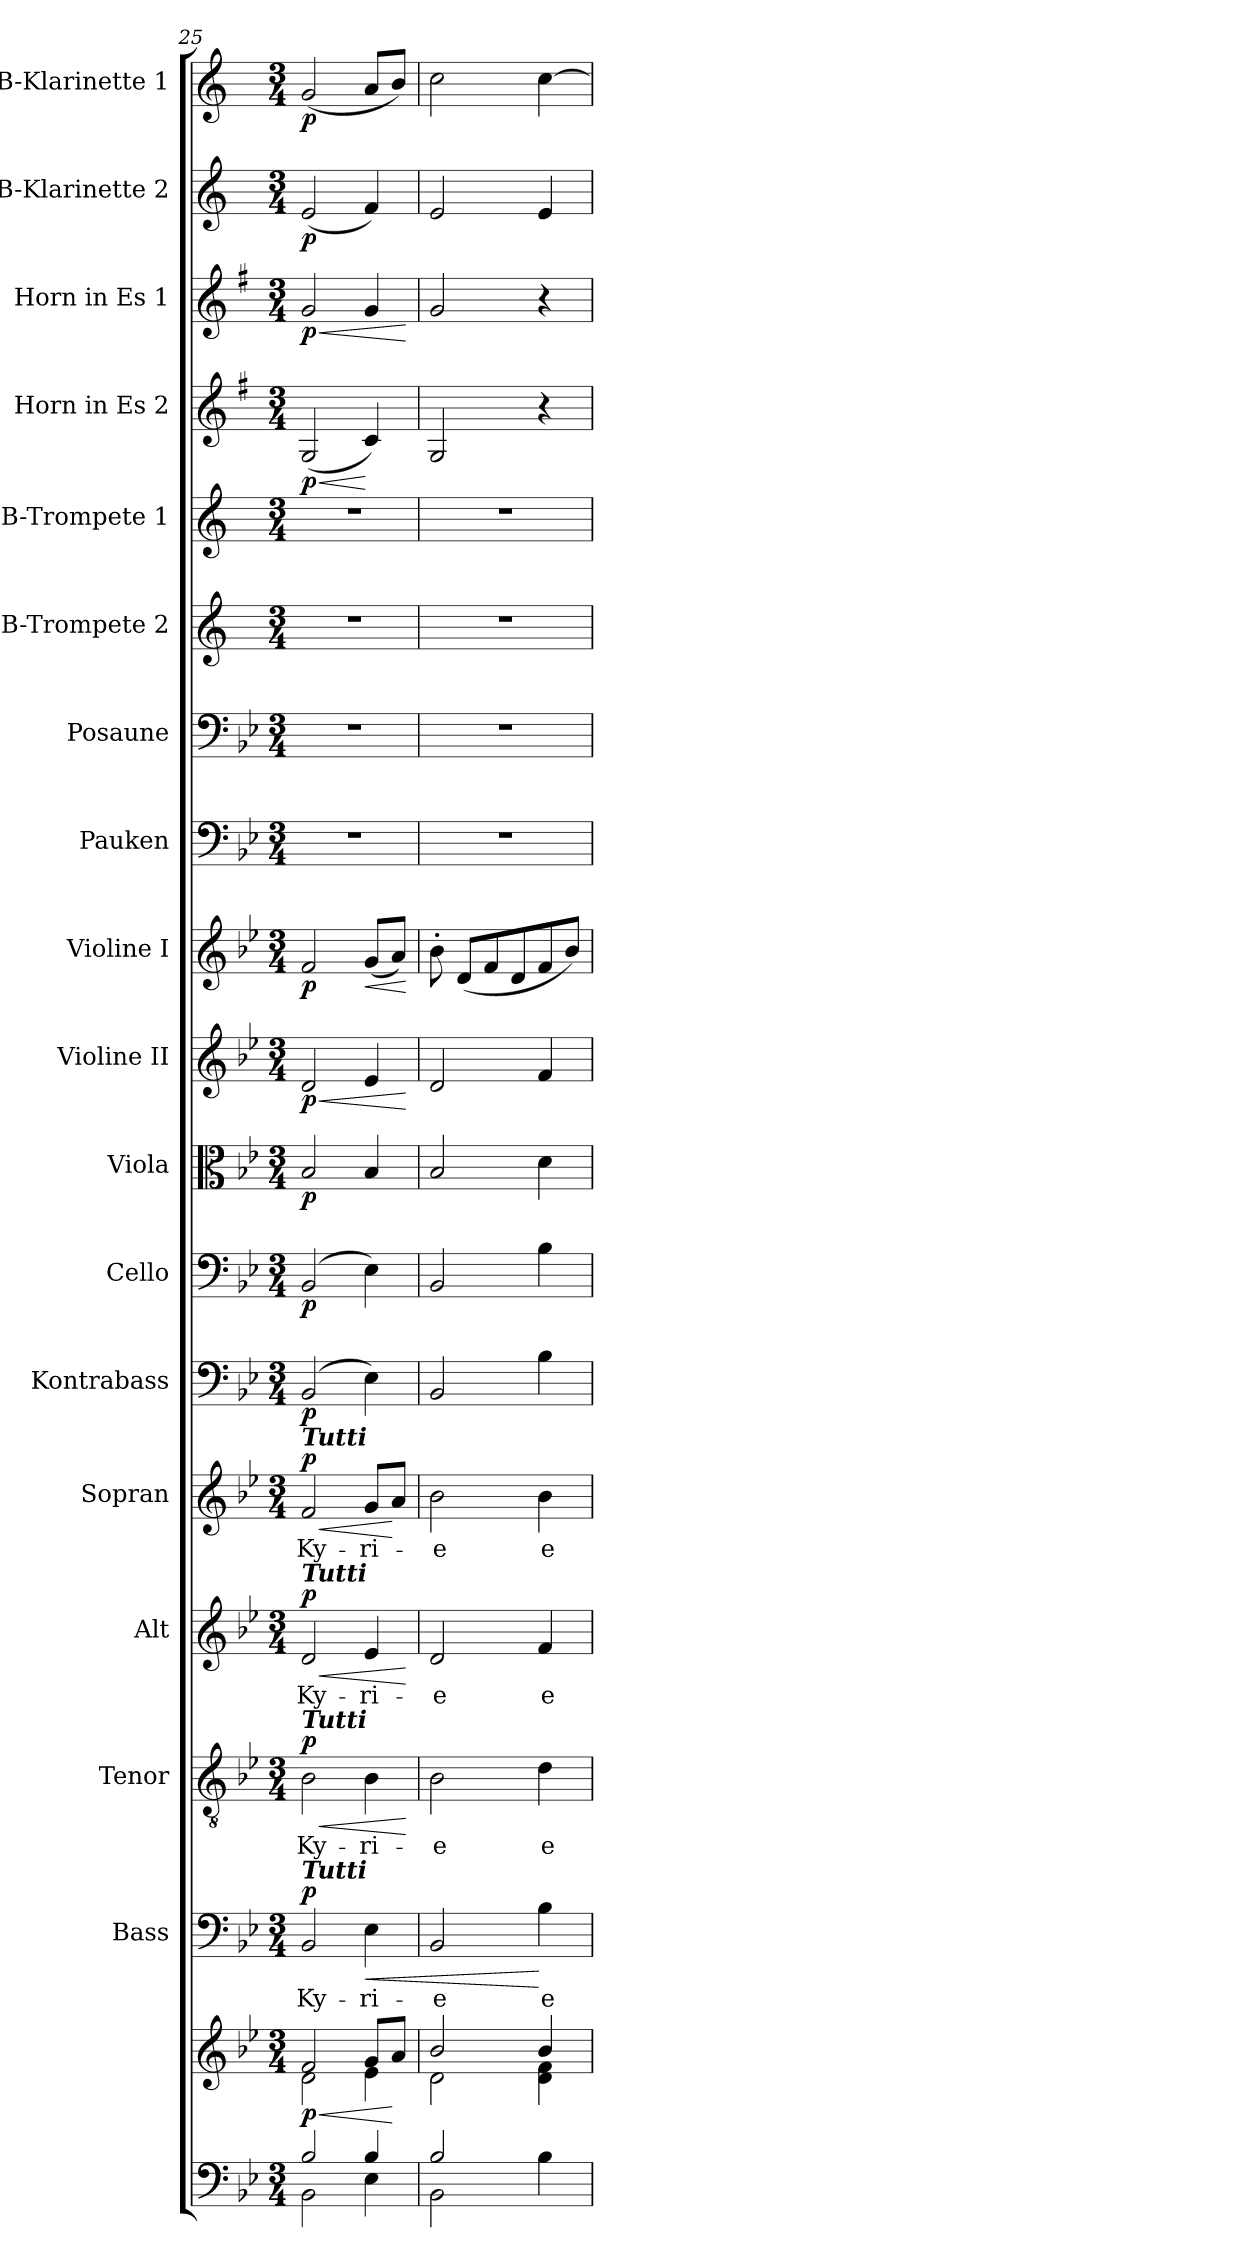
**kern	**kern	**dynam	**kern	**text	**dynam	**kern	**text	**dynam	**kern	**text	**dynam	**kern	**text	**dynam	**kern	**dynam	**kern	**dynam	**kern	**dynam	**kern	**dynam	**kern	**dynam	**kern	**kern	**kern	**kern	**kern	**dynam	**kern	**dynam	**kern	**dynam	**kern	**dynam
*part18	*part18	*part18	*part17	*part17	*part17	*part16	*part16	*part16	*part15	*part15	*part15	*part14	*part14	*part14	*part13	*part13	*part12	*part12	*part11	*part11	*part10	*part10	*part9	*part9	*part8	*part7	*part6	*part5	*part4	*part4	*part3	*part3	*part2	*part2	*part1	*part1
*staff19	*staff18	*staff18/19	*staff17	*staff17	*staff17	*staff16	*staff16	*staff16	*staff15	*staff15	*staff15	*staff14	*staff14	*staff14	*staff13	*staff13	*staff12	*staff12	*staff11	*staff11	*staff10	*staff10	*staff9	*staff9	*staff8	*staff7	*staff6	*staff5	*staff4	*staff4	*staff3	*staff3	*staff2	*staff2	*staff1	*staff1
*	*	*	*I"Bass	*	*	*I"Tenor	*	*	*I"Alt	*	*	*I"Sopran	*	*	*I"Kontrabass	*	*I"Cello	*	*I"Viola	*	*I"Violine II	*	*I"Violine I	*	*I"Pauken	*I"Posaune	*I"B-Trompete 2	*I"B-Trompete 1	*I"Horn in Es 2	*	*I"Horn in Es 1	*	*I"B-Klarinette 2	*	*I"B-Klarinette 1	*
*	*	*	*I'B.	*	*	*I'T.	*	*	*I'A.	*	*	*I'S.	*	*	*I'Kb.	*	*	*	*I'Vla.	*	*I'Vl. II	*	*I'Vl. I	*	*I'Pk.	*I'Pos.	*I'B Trp. 2	*I'B Trp. 1	*	*	*	*	*I'B Kl. 2	*	*I'B Kl. 1	*
*clefF4	*clefG2	*	*clefF4	*	*	*clefGv2	*	*	*clefG2	*	*	*clefG2	*	*	*clefF4	*	*clefF4	*	*clefC3	*	*clefG2	*	*clefG2	*	*clefF4	*clefF4	*clefG2	*clefG2	*clefG2	*	*clefG2	*	*clefG2	*	*clefG2	*
*	*	*	*	*	*	*	*	*	*	*	*	*	*	*	*ITrd7c12	*	*	*	*	*	*	*	*	*	*	*	*ITrd1c2	*ITrd1c2	*ITrd5c9	*	*ITrd5c9	*	*ITrd1c2	*	*ITrd1c2	*
*k[b-e-]	*k[b-e-]	*	*k[b-e-]	*	*	*k[b-e-]	*	*	*k[b-e-]	*	*	*k[b-e-]	*	*	*k[b-e-]	*	*k[b-e-]	*	*k[b-e-]	*	*k[b-e-]	*	*k[b-e-]	*	*k[b-e-]	*k[b-e-]	*k[b-e-]	*k[b-e-]	*k[b-e-]	*	*k[b-e-]	*	*k[b-e-]	*	*k[b-e-]	*
*B-:	*B-:	*	*B-:	*	*	*B-:	*	*	*B-:	*	*	*B-:	*	*	*B-:	*	*B-:	*	*B-:	*	*B-:	*	*B-:	*	*B-:	*B-:	*B-:	*B-:	*B-:	*	*B-:	*	*B-:	*	*B-:	*
*M3/4	*M3/4	*	*M3/4	*	*	*M3/4	*	*	*M3/4	*	*	*M3/4	*	*	*M3/4	*	*M3/4	*	*M3/4	*	*M3/4	*	*M3/4	*	*M3/4	*M3/4	*M3/4	*M3/4	*M3/4	*	*M3/4	*	*M3/4	*	*M3/4	*
=25	=25	=25	=25	=25	=25	=25	=25	=25	=25	=25	=25	=25	=25	=25	=25	=25	=25	=25	=25	=25	=25	=25	=25	=25	=25	=25	=25	=25	=25	=25	=25	=25	=25	=25	=25	=25
*^	*	*	*	*	*	*	*	*	*	*	*	*	*	*	*	*	*	*	*	*	*	*	*	*	*	*	*	*	*	*	*	*	*	*	*	*
!	!	!	!	!	!	!	!	!	!	!	!	!	!LO:TX:a:Bi:t=Tutti	!	!	!	!	!	!	!	!	!	!	!	!	!	!	!	!	!	!	!	!	!	!	!	!
!	!	!	!	!	!	!	!	!	!	!LO:TX:a:Bi:t=Tutti	!	!	!	!	!	!	!	!	!	!	!	!	!	!	!	!	!	!	!	!	!	!	!	!	!	!	!
!	!	!	!	!	!	!	!LO:TX:a:Bi:t=Tutti	!	!	!	!	!	!	!	!	!	!	!	!	!	!	!	!	!	!	!	!	!	!	!	!	!	!	!	!	!	!
!	!	!	!	!LO:TX:a:Bi:t=Tutti	!	!	!	!	!	!	!	!	!	!	!	!	!	!	!	!	!	!	!	!	!	!	!	!	!	!	!	!	!	!	!	!	!
!	!	!LO:TX:a:Bi:t=II. Man.	!	!	!	!	!	!	!	!	!	!	!	!	!	!	!	!	!	!	!	!	!	!	!	!	!	!	!	!	!	!	!	!	!	!	!
!	!	!	!LO:HP:b	!	!LO:LY:b	!	!	!LO:LY:b	!LO:HP:b	!	!LO:LY:b	!LO:HP:b	!	!LO:LY:b	!LO:HP:b	!	!	!	!	!	!	!	!LO:HP:b	!	!	!	!	!	!	!	!LO:HP:b	!	!LO:HP:b	!	!	!	!
*	*	*^	*	*	*	*	*	*	*	*	*	*	*	*	*	*	*	*	*	*	*	*	*	*	*	*	*	*	*	*	*	*	*	*	*	*	*
!	!	!	!	!LO:DY:n=1:b	!	!	!LO:DY:a	!	!	!LO:DY:n=1:a	!	!	!LO:DY:n=1:a	!	!	!LO:DY:n=1:a	!	!LO:DY:b	!	!LO:DY:b	!	!LO:DY:b	!	!LO:DY:n=1:b	!	!LO:DY:b	!	!	!	!	!	!LO:DY:n=1:b	!	!LO:DY:n=1:b	!	!LO:DY:b	!	!LO:DY:b
2B-/	2BB-\	2f/	2d\	< p	2BB-/	Ky-	p	2B-\	Ky-	< p	2d/	Ky-	< p	2f/	Ky-	< p	(2BBB-/	p	(2BB-/	p	2B-/	p	2d/	< p	2f/	p	2.r	2.r	2.r	2.r	(<2BB-/	< p	2B-/	< p	(<2d/	p	(<2f/	p
!	!	!	!	!	!	!LO:LY:b	!LO:HP:b	!	!LO:LY:b	!	!	!LO:LY:b	!	!	!LO:LY:b	!	!	!	!	!	!	!	!	!	!	!LO:HP:b	!	!	!	!	!	!	!	!	!	!	!	!
4B-/	4E-\	8g/L	4e-\	.	4E-\	-ri-	<	4B-\	-ri-	.	4e-/	-ri-	.	8g/L	-ri-	.	4EE-\)	.	4E-\)	.	4B-/	.	4e-/	.	(<8g/L	<	.	.	.	.	4E-/)	[	4B-/	.	4e-/)	.	8g/L	.
.	.	8a/J	.	[	.	.	.	.	.	.	.	.	.	8a/J	.	[	.	.	.	.	.	.	.	.	8a/J)	.	.	.	.	.	.	.	.	.	.	.	8a/J)	.
*v	*v	*	*	*	*	*	*	*	*	*	*	*	*	*	*	*	*	*	*	*	*	*	*	*	*	*	*	*	*	*	*	*	*	*	*	*	*	*
*	*v	*v	*	*	*	*	*	*	*	*	*	*	*	*	*	*	*	*	*	*	*	*	*	*	*	*	*	*	*	*	*	*	*	*	*	*	*
.	.	.	.	.	.	.	.	[	.	.	[	.	.	.	.	.	.	.	.	.	.	[	.	[	.	.	.	.	.	.	.	[	.	.	.	.
=26	=26	=26	=26	=26	=26	=26	=26	=26	=26	=26	=26	=26	=26	=26	=26	=26	=26	=26	=26	=26	=26	=26	=26	=26	=26	=26	=26	=26	=26	=26	=26	=26	=26	=26	=26	=26
*^	*^	*	*	*	*	*	*	*	*	*	*	*	*	*	*	*	*	*	*	*	*	*	*	*	*	*	*	*	*	*	*	*	*	*	*	*
!	!	!	!	!	!	!LO:LY:b	!	!	!LO:LY:b	!	!	!LO:LY:b	!	!	!LO:LY:b	!	!	!	!	!	!	!	!	!	!	!	!	!	!	!	!	!	!	!	!	!	!	!
2B-/	2BB-\	2b-/	2d\	.	2BB-/	-e	.	2B-\	-e	.	2d/	-e	.	2b-\	-e	.	2BBB-/	.	2BB-/	.	2B-/	.	2d/	.	8b-'>\	.	2.r	2.r	2.r	2.r	2BB-/	.	2B-/	.	2d/	.	2b-\	.
.	.	.	.	.	.	.	.	.	.	.	.	.	.	.	.	.	.	.	.	.	.	.	.	.	(<8d/L	.	.	.	.	.	.	.	.	.	.	.	.	.
.	.	.	.	.	.	.	.	.	.	.	.	.	.	.	.	.	.	.	.	.	.	.	.	.	8f/	.	.	.	.	.	.	.	.	.	.	.	.	.
.	.	.	.	.	.	.	.	.	.	.	.	.	.	.	.	.	.	.	.	.	.	.	.	.	8d/	.	.	.	.	.	.	.	.	.	.	.	.	.
!	!	!	!	!	!	!LO:LY:b	!	!	!LO:LY:b	!	!	!LO:LY:b	!	!	!LO:LY:b	!	!	!	!	!	!	!	!	!	!	!	!	!	!	!	!	!	!	!	!	!	!	!
4ryy	4B-\	4b-/	4d\ 4f\	.	4B-\	e-	[	4d\	e-	.	4f/	e-	.	4b-\	e-	.	4BB-\	.	4B-\	.	4d\	.	4f/	.	8f/	.	.	.	.	.	4r	.	4r	.	4d/	.	[4b-\	.
.	.	.	.	.	.	.	.	.	.	.	.	.	.	.	.	.	.	.	.	.	.	.	.	.	8b-/J)	.	.	.	.	.	.	.	.	.	.	.	.	.
*v	*v	*	*	*	*	*	*	*	*	*	*	*	*	*	*	*	*	*	*	*	*	*	*	*	*	*	*	*	*	*	*	*	*	*	*	*	*	*
*	*v	*v	*	*	*	*	*	*	*	*	*	*	*	*	*	*	*	*	*	*	*	*	*	*	*	*	*	*	*	*	*	*	*	*	*	*	*
=	=	=	=	=	=	=	=	=	=	=	=	=	=	=	=	=	=	=	=	=	=	=	=	=	=	=	=	=	=	=	=	=	=	=	=	=
*-	*-	*-	*-	*-	*-	*-	*-	*-	*-	*-	*-	*-	*-	*-	*-	*-	*-	*-	*-	*-	*-	*-	*-	*-	*-	*-	*-	*-	*-	*-	*-	*-	*-	*-	*-	*-
